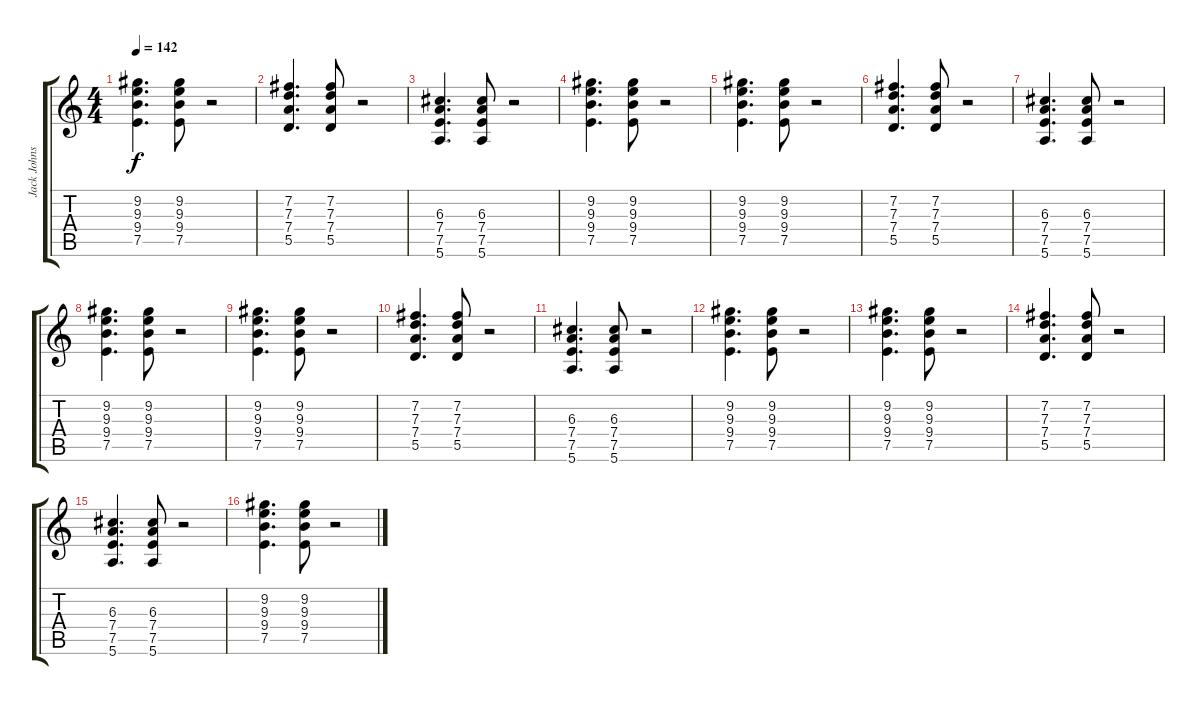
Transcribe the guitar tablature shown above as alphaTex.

\track ("Jack Johnson" "Jack Johns") {instrument acousticguitarsteel}
\staff {score tabs}
\tuning (E4 B3 G3 D3 A2 E2) {hide}
\ts (4 4)
\tempo 142
\clef g2
\ks c
(9.2 9.3 9.4 7.5).4{d dy f} (9.2 9.3 9.4 7.5).8 r.2 |
(7.2 7.3 7.4 5.5).4{d} (7.2 7.3 7.4 5.5).8 r.2 |
(6.3 7.4 7.5 5.6).4{d} (6.3 7.4 7.5 5.6).8 r.2 |
(9.2 9.3 9.4 7.5).4{d} (9.2 9.3 9.4 7.5).8 r.2 |
(9.2 9.3 9.4 7.5).4{d} (9.2 9.3 9.4 7.5).8 r.2 |
(7.2 7.3 7.4 5.5).4{d} (7.2 7.3 7.4 5.5).8 r.2 |
(6.3 7.4 7.5 5.6).4{d} (6.3 7.4 7.5 5.6).8 r.2 |
(9.2 9.3 9.4 7.5).4{d} (9.2 9.3 9.4 7.5).8 r.2 |
(9.2 9.3 9.4 7.5).4{d} (9.2 9.3 9.4 7.5).8 r.2 |
(7.2 7.3 7.4 5.5).4{d} (7.2 7.3 7.4 5.5).8 r.2 |
(6.3 7.4 7.5 5.6).4{d} (6.3 7.4 7.5 5.6).8 r.2 |
(9.2 9.3 9.4 7.5).4{d} (9.2 9.3 9.4 7.5).8 r.2 |
(9.2 9.3 9.4 7.5).4{d} (9.2 9.3 9.4 7.5).8 r.2 |
(7.2 7.3 7.4 5.5).4{d} (7.2 7.3 7.4 5.5).8 r.2 |
(6.3 7.4 7.5 5.6).4{d} (6.3 7.4 7.5 5.6).8 r.2 |
(9.2 9.3 9.4 7.5).4{d} (9.2 9.3 9.4 7.5).8 r.2
